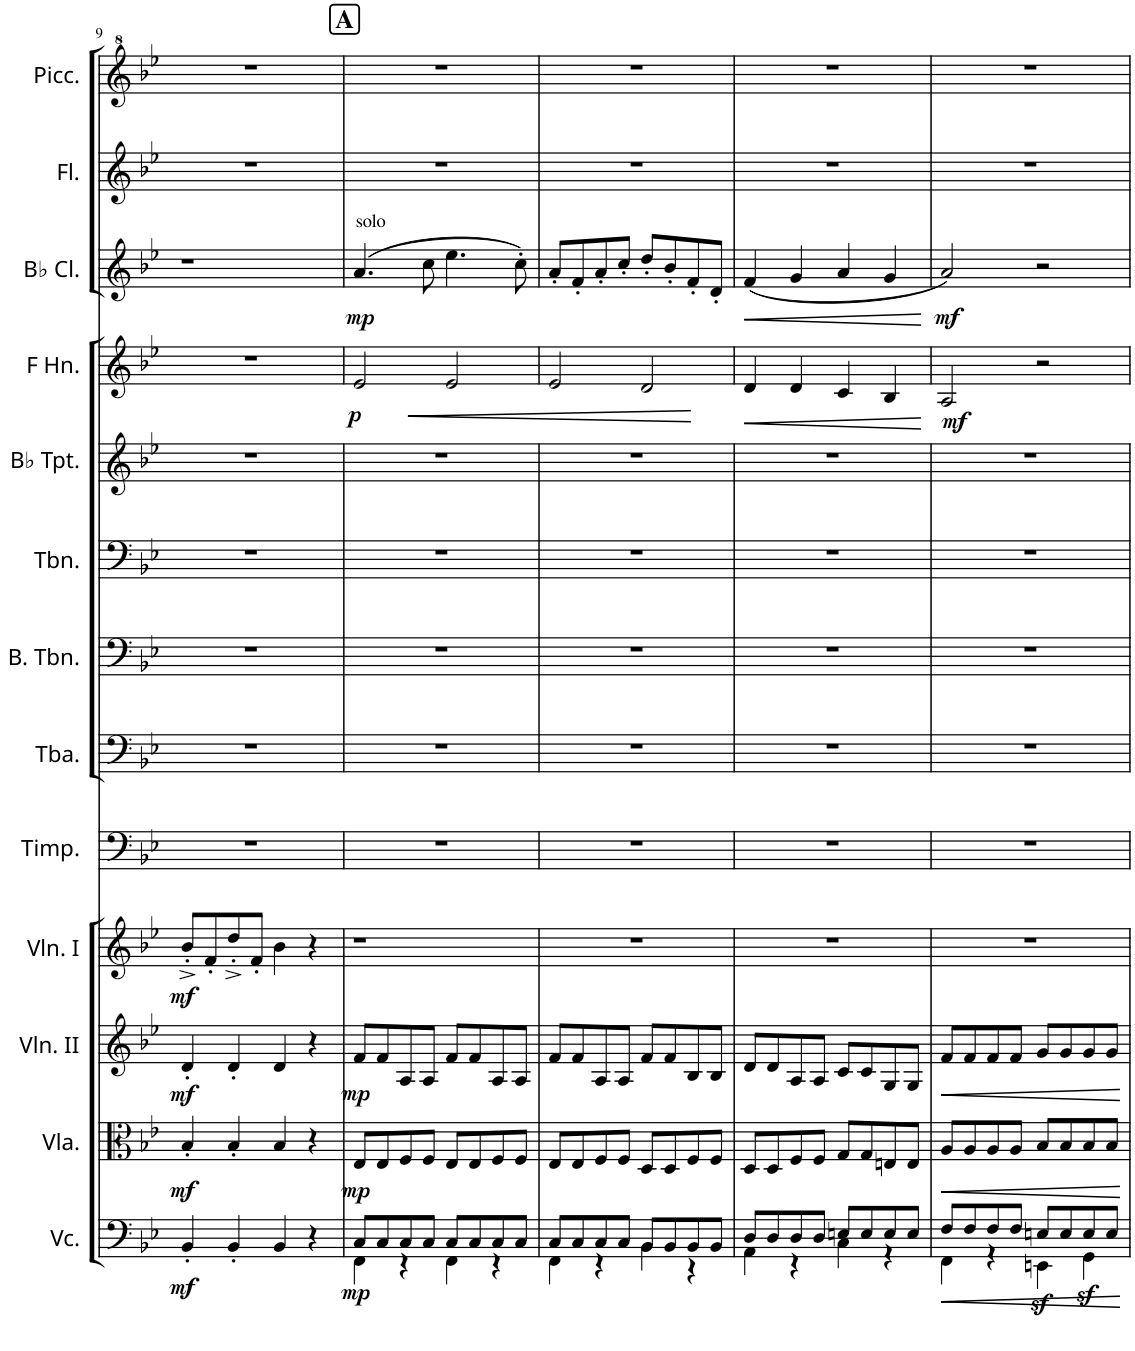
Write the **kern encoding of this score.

**kern	**dynam	**kern	**dynam	**kern	**dynam	**kern	**dynam	**kern	**kern	**kern	**kern	**kern	**kern	**dynam	**kern	**dynam	**kern	**dynam	**kern	**kern
*part14	*part14	*part13	*part13	*part12	*part12	*part11	*part11	*part10	*part9	*part8	*part7	*part6	*part5	*part5	*part4	*part4	*part3	*part3	*part2	*part1
*staff14	*staff14	*staff13	*staff13	*staff12	*staff12	*staff11	*staff11	*staff10	*staff9	*staff8	*staff7	*staff6	*staff5	*staff5	*staff4	*staff4	*staff3	*staff3	*staff2	*staff1
*I"Violoncello	*	*I"Viola	*	*I"Violin II	*	*I"Violin I	*	*I"Timpani	*I"Tuba	*I"Bass Trombone	*I"Trombone	*I"Bb Trumpet	*I"Horn in F	*	*I"Bassoon	*	*I"Bb Clarinet	*	*I"Flute	*I"Piccolo
*I'Vc.	*	*I'Vla.	*	*I'Vln. II	*	*I'Vln. I	*	*I'Timp.	*I'Tba.	*I'B. Tbn.	*I'Tbn.	*I'Bb Tpt.	*	*	*I'Bsn.	*	*I'Bb Cl.	*	*I'Fl.	*I'Picc.
!!LO:PB:g=z
*clefF4	*	*clefC3	*	*clefG2	*	*clefG2	*	*clefF4	*clefF4	*clefF4	*clefF4	*clefG2	*clefG2	*	*clefF4	*	*clefG2	*	*clefG2	*clefG^2
*	*	*	*	*	*	*	*	*	*	*	*	*ITrd1c2	*ITrd4c7	*	*	*	*ITrd1c2	*	*	*ITrd-7c-12
*k[b-e-]	*	*k[b-e-]	*	*k[b-e-]	*	*k[b-e-]	*	*k[b-e-]	*k[b-e-]	*k[b-e-]	*k[b-e-]	*k[b-e-]	*k[b-e-]	*	*k[b-e-]	*	*k[b-e-]	*	*k[b-e-]	*k[b-e-]
*M4/4	*	*M4/4	*	*M4/4	*	*M4/4	*	*M4/4	*M4/4	*M4/4	*M4/4	*M4/4	*M4/4	*	*M4/4	*	*M4/4	*	*M4/4	*M4/4
=9	=9	=9	=9	=9	=9	=9	=9	=9	=9	=9	=9	=9	=9	=9	=9	=9	=9	=9	=9	=9
!	!LO:DY:b	!	!LO:DY:b	!	!LO:DY:b	!	!LO:DY:b	!	!	!	!	!	!	!	!	!	!	!	!	!
4BB-'/	mf	4B-'/	mf	4d'/	mf	8b-'^/L	mf	1r	1r	1r	1r	1r	1r	.	1r	.	1r	.	1r	1r
.	.	.	.	.	.	8f'/	.	.	.	.	.	.	.	.	.	.	.	.	.	.
4BB-'/	.	4B-'/	.	4d'/	.	8dd'^/	.	.	.	.	.	.	.	.	.	.	.	.	.	.
.	.	.	.	.	.	8f'/J	.	.	.	.	.	.	.	.	.	.	.	.	.	.
4BB-/	.	4B-/	.	4d/	.	4b-\	.	.	.	.	.	.	.	.	.	.	.	.	.	.
4r	.	4r	.	4r	.	4r	.	.	.	.	.	.	.	.	.	.	.	.	.	.
!!LO:REH:place=s1:a:B:cj:fs=14:t=A
=10	=10	=10	=10	=10	=10	=10	=10	=10	=10	=10	=10	=10	=10	=10	=10	=10	=10	=10	=10	=10
*	*	*	*	*	*	*	*	*	*	*	*	*	*	*	*clefC4	*	*	*	*	*
*^	*	*	*	*	*	*	*	*	*	*	*	*	*	*	*	*	*	*	*	*
!	!	!	!	!	!	!	!	!	!	!	!	!	!	!	!	!	!	!LO:TX:a:t=solo	!	!	!
!	!	!LO:DY:b	!	!LO:DY:b	!	!LO:DY:b	!	!	!	!	!	!	!	!	!LO:DY:b	!	!LO:DY:b	!	!LO:DY:b	!	!
8C/L	4FF\	mp	8E-/L	mp	8f/L	mp	1r	.	1r	1r	1r	1r	1r	2e-/	p	2e-	p	(4.a/	mp	1r	1r
8C/	.	.	8E-/	.	8f/	.	.	.	.	.	.	.	.	.	.	.	.	.	.	.	.
8C/	4r	.	8F/	.	8A/	.	.	.	.	.	.	.	.	.	.	.	.	.	.	.	.
8C/J	.	.	8F/J	.	8A/J	.	.	.	.	.	.	.	.	.	.	.	.	8cc\	.	.	.
!	!	!	!	!	!	!	!	!	!	!	!	!	!	!	!LO:HP:b	!	!LO:HP:b	!	!	!	!
8C/L	4FF\	.	8E-/L	.	8f/L	.	.	.	.	.	.	.	.	2e-/	<	2e-	<	4.ee-\	.	.	.
8C/	.	.	8E-/	.	8f/	.	.	.	.	.	.	.	.	.	.	.	.	.	.	.	.
8C/	4r	.	8F/	.	8A/	.	.	.	.	.	.	.	.	.	.	.	.	.	.	.	.
8C/J	.	.	8F/J	.	8A/J	.	.	.	.	.	.	.	.	.	.	.	.	8cc'\)	.	.	.
*v	*v	*	*	*	*	*	*	*	*	*	*	*	*	*	*	*	*	*	*	*	*
.	.	.	.	.	.	.	.	.	.	.	.	.	.	[	.	[	.	.	.	.
=11	=11	=11	=11	=11	=11	=11	=11	=11	=11	=11	=11	=11	=11	=11	=11	=11	=11	=11	=11	=11
*^	*	*	*	*	*	*	*	*	*	*	*	*	*	*	*	*	*	*	*	*
8C/L	4FF\	.	8E-/L	.	8f/L	.	1r	.	1r	1r	1r	1r	1r	2e-/	.	2e-	.	8a'/L	.	1r	1r
8C/	.	.	8E-/	.	8f/	.	.	.	.	.	.	.	.	.	.	.	.	8f'/	.	.	.
8C/	4r	.	8F/	.	8A/	.	.	.	.	.	.	.	.	.	.	.	.	8a'/	.	.	.
8C/J	.	.	8F/J	.	8A/J	.	.	.	.	.	.	.	.	.	.	.	.	8cc'/J	.	.	.
8BB-/L	4BB-\	.	8D/L	.	8f/L	.	.	.	.	.	.	.	.	2d/	.	2d	.	8dd'/L	.	.	.
8BB-/	.	.	8D/	.	8f/	.	.	.	.	.	.	.	.	.	.	.	.	8b-'/	.	.	.
8BB-/	4r	.	8F/	.	8B-/	.	.	.	.	.	.	.	.	.	.	.	.	8f'/	.	.	.
8BB-/J	.	.	8F/J	.	8B-/J	.	.	.	.	.	.	.	.	.	.	.	.	8d'/J	.	.	.
=12	=12	=12	=12	=12	=12	=12	=12	=12	=12	=12	=12	=12	=12	=12	=12	=12	=12	=12	=12	=12	=12
!	!	!	!	!	!	!	!	!	!	!	!	!	!	!	!LO:HP:b	!	!LO:HP:b	!	!LO:HP:b	!	!
8D/L	4AA\	.	8D/L	.	8d/L	.	1r	.	1r	1r	1r	1r	1r	4d/	<	4d	<	(4f/	<	1r	1r
8D/	.	.	8D/	.	8d/	.	.	.	.	.	.	.	.	.	.	.	.	.	.	.	.
8D/	4r	.	8F/	.	8A/	.	.	.	.	.	.	.	.	4d/	.	4d	.	4g/	.	.	.
8D/J	.	.	8F/J	.	8A/J	.	.	.	.	.	.	.	.	.	.	.	.	.	.	.	.
8En/L	4C\	.	8G/L	.	8c/L	.	.	.	.	.	.	.	.	4c/	.	4c	.	4a/	.	.	.
8E/	.	.	8G/	.	8c/	.	.	.	.	.	.	.	.	.	.	.	.	.	.	.	.
8E/	4r	.	8En/	.	8G/	.	.	.	.	.	.	.	.	4B-/	.	4B-	.	4g/	.	.	.
8E/J	.	.	8E/J	.	8G/J	.	.	.	.	.	.	.	.	.	.	.	.	.	.	.	.
*v	*v	*	*	*	*	*	*	*	*	*	*	*	*	*	*	*	*	*	*	*	*
.	.	.	.	.	.	.	.	.	.	.	.	.	.	[	.	[	.	[	.	.
=13	=13	=13	=13	=13	=13	=13	=13	=13	=13	=13	=13	=13	=13	=13	=13	=13	=13	=13	=13	=13
*^	*	*	*	*	*	*	*	*	*	*	*	*	*	*	*	*	*	*	*	*
!	!	!	!	!	!	!	!	!	!	!	!	!	!	!	!LO:DY:b	!	!LO:DY:b	!	!LO:DY:b	!	!
8F/L	4FF\	.	8A/L	.	8f/L	.	1r	.	1r	1r	1r	1r	1r	2A/	mf	2A	mf	2a/)	mf	1r	1r
8F/	.	.	8A/	.	8f/	.	.	.	.	.	.	.	.	.	.	.	.	.	.	.	.
8F/	4r	.	8A/	.	8f/	.	.	.	.	.	.	.	.	.	.	.	.	.	.	.	.
8F/J	.	.	8A/J	.	8f/J	.	.	.	.	.	.	.	.	.	.	.	.	.	.	.	.
!	!	!LO:DY:b	!	!	!	!	!	!	!	!	!	!	!	!	!	!	!	!	!	!	!
8En/L	4EEn\	sf	8B-/L	.	8g/L	.	.	.	.	.	.	.	.	2r	.	2r	.	2r	.	.	.
8E/	.	.	8B-/	.	8g/	.	.	.	.	.	.	.	.	.	.	.	.	.	.	.	.
!	!	!LO:DY:b	!	!	!	!	!	!	!	!	!	!	!	!	!	!	!	!	!	!	!
8E/	4GG\	sf	8B-/	.	8g/	.	.	.	.	.	.	.	.	.	.	.	.	.	.	.	.
8E/J	.	.	8B-/J	.	8g/J	.	.	.	.	.	.	.	.	.	.	.	.	.	.	.	.
*v	*v	*	*	*	*	*	*	*	*	*	*	*	*	*	*	*	*	*	*	*	*
=	=	=	=	=	=	=	=	=	=	=	=	=	=	=	=	=	=	=	=	=
*-	*-	*-	*-	*-	*-	*-	*-	*-	*-	*-	*-	*-	*-	*-	*-	*-	*-	*-	*-	*-
